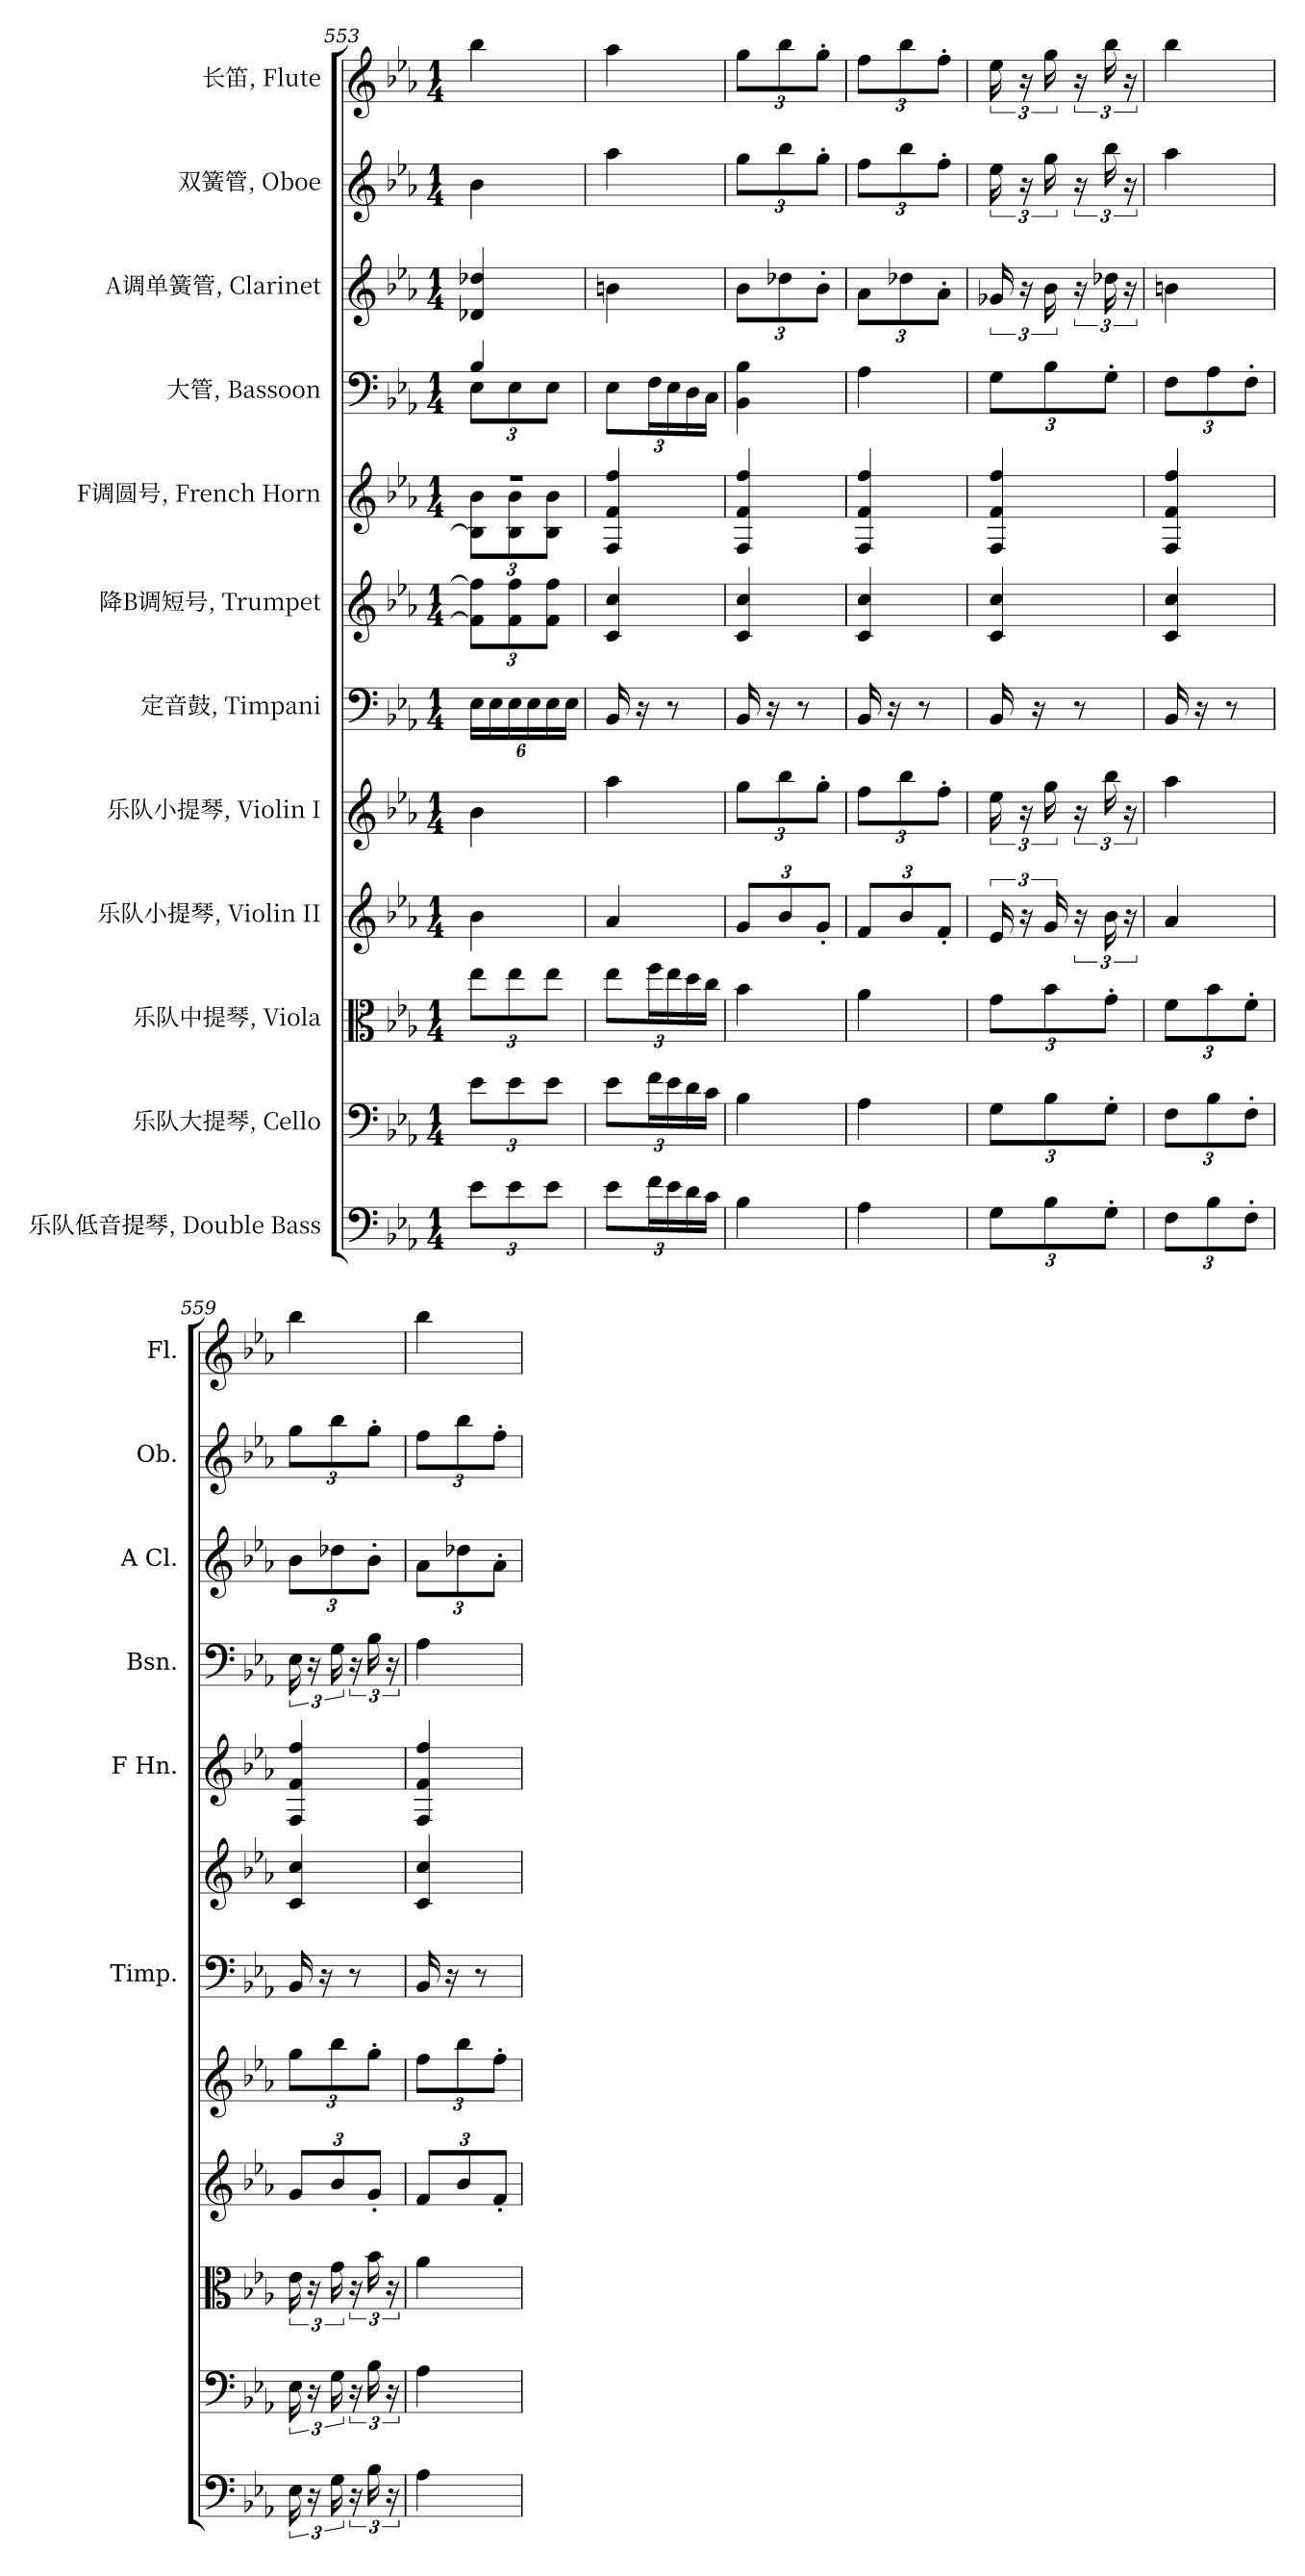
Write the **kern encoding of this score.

**kern	**kern	**kern	**kern	**kern	**kern	**kern	**kern	**kern	**kern	**kern	**kern
*part12	*part11	*part10	*part9	*part8	*part7	*part6	*part5	*part4	*part3	*part2	*part1
*staff12	*staff11	*staff10	*staff9	*staff8	*staff7	*staff6	*staff5	*staff4	*staff3	*staff2	*staff1
*I"乐队低音提琴, Double Bass	*I"乐队大提琴, Cello	*I"乐队中提琴, Viola	*I"乐队小提琴, Violin II	*I"乐队小提琴, Violin I	*I"定音鼓, Timpani	*I"降B调短号, Trumpet	*I"F调圆号, French Horn	*I"大管, Bassoon	*I"A调单簧管, Clarinet	*I"双簧管, Oboe	*I"长笛, Flute
*	*	*	*	*	*I'Timp.	*	*I'F Hn.	*I'Bsn.	*I'A Cl.	*I'Ob.	*I'Fl.
*clefF4	*clefF4	*clefC3	*clefG2	*clefG2	*clefF4	*clefG2	*clefG2	*clefF4	*clefG2	*clefG2	*clefG2
*ITrd7c12	*	*	*	*	*	*ITrd1c2	*ITrd4c7	*	*ITrd2c3	*	*
*k[b-e-a-]	*k[b-e-a-]	*k[b-e-a-]	*k[b-e-a-]	*k[b-e-a-]	*k[b-e-a-]	*k[b-e-a-d-g-]	*k[b-e-a-d-]	*k[b-e-a-]	*k[]	*k[b-e-a-]	*k[b-e-a-]
*M1/4	*M1/4	*M1/4	*M1/4	*M1/4	*M1/4	*M1/4	*M1/4	*M1/4	*M1/4	*M1/4	*M1/4
=553	=553	=553	=553	=553	=553	=553	=553	=553	=553	=553	=553
*	*	*	*	*	*	*	*^	*^	*	*	*
*Xbrackettup	*Xbrackettup	*Xbrackettup	*	*	*Xbrackettup	*Xbrackettup	*	*Xbrackettup	*	*Xbrackettup	*	*	*
12E-\L	12e-\L	12ee-\L	4b-\	4b-\	24E-\LL	12e-\] 12ee-\]L	4r	12E-\] 12e-\L	4B-/	12E-\L	4B-X/ 4b-X/	4b-\	4bb-\
.	.	.	.	.	24E-\	.	.	.	.	.	.	.	.
12E-\	12e-\	12ee-\	.	.	24E-\	12e-\ 12ee-\	.	12E-\ 12e-\	.	12E-\	.	.	.
.	.	.	.	.	24E-\	.	.	.	.	.	.	.	.
12E-\J	12e-\J	12ee-\J	.	.	24E-\	12e-\ 12ee-\J	.	12E-\ 12e-\J	.	12E-\J	.	.	.
.	.	.	.	.	24E-\JJ	.	.	.	.	.	.	.	.
*	*	*	*	*	*	*	*v	*v	*	*	*	*	*
*	*	*	*	*	*	*	*	*v	*v	*	*	*
=554	=554	=554	=554	=554	=554	=554	=554	=554	=554	=554	=554
12E-\L	12e-\L	12ee-\L	4a-/	4aa-\	16BB-/	4B-/ 4b-/	4BB-/ 4B-/ 4b-/	12E-\L	4g#X\	4aa-\	4aa-\
.	.	.	.	.	16r	.	.	.	.	.	.
24F\L	24f\L	24ff\L	.	.	.	.	.	24F\L	.	.	.
24E-\	24e-\	24ee-\	.	.	8r	.	.	24E-\	.	.	.
24D\	24d\	24dd\	.	.	.	.	.	24D\	.	.	.
24C\JJ	24c\JJ	24cc\JJ	.	.	.	.	.	24C\JJ	.	.	.
=555	=555	=555	=555	=555	=555	=555	=555	=555	=555	=555	=555
*	*	*	*Xbrackettup	*Xbrackettup	*	*	*	*	*Xbrackettup	*Xbrackettup	*Xbrackettup
4BB-\	4B-\	4b-\	12g/L	12gg\L	16BB-/	4B-/ 4b-/	4BB-/ 4B-/ 4b-/	4BB-\ 4B-\	12g\L	12gg\L	12gg\L
.	.	.	.	.	16r	.	.	.	.	.	.
.	.	.	12b-/	12bb-\	.	.	.	.	12b-X\	12bb-\	12bb-\
.	.	.	.	.	8r	.	.	.	.	.	.
.	.	.	12g'/J	12gg'\J	.	.	.	.	12g'\J	12gg'\J	12gg'\J
=556	=556	=556	=556	=556	=556	=556	=556	=556	=556	=556	=556
4AA-\	4A-\	4a-\	12f/L	12ff\L	16BB-/	4B-/ 4b-/	4BB-/ 4B-/ 4b-/	4A-\	12f\L	12ff\L	12ff\L
.	.	.	.	.	16r	.	.	.	.	.	.
.	.	.	12b-/	12bb-\	.	.	.	.	12b-X\	12bb-\	12bb-\
.	.	.	.	.	8r	.	.	.	.	.	.
.	.	.	12f'/J	12ff'\J	.	.	.	.	12f'\J	12ff'\J	12ff'\J
!!LO:PB:g=z
=557	=557	=557	=557	=557	=557	=557	=557	=557	=557	=557	=557
*	*	*	*brackettup	*brackettup	*	*	*	*	*brackettup	*brackettup	*brackettup
12GG\L	12G\L	12g\L	24e-/	24ee-\	16BB-/	4B-/ 4b-/	4BB-/ 4B-/ 4b-/	12G\L	24e-X/	24ee-\	24ee-\
.	.	.	24r	24r	.	.	.	.	24r	24r	24r
.	.	.	.	.	16r	.	.	.	.	.	.
12BB-\	12B-\	12b-\	24g/	24gg\	.	.	.	12B-\	24g\	24gg\	24gg\
.	.	.	24r	24r	8r	.	.	.	24r	24r	24r
12GG'\J	12G'\J	12g'\J	24b-\	24bb-\	.	.	.	12G'\J	24b-X\	24bb-\	24bb-\
.	.	.	24r	24r	.	.	.	.	24r	24r	24r
=558	=558	=558	=558	=558	=558	=558	=558	=558	=558	=558	=558
12FF\L	12F\L	12f\L	4a-/	4aa-\	16BB-/	4B-/ 4b-/	4BB-/ 4B-/ 4b-/	12F\L	4g#X\	4aa-\	4bb-\
.	.	.	.	.	16r	.	.	.	.	.	.
12BB-\	12B-\	12b-\	.	.	.	.	.	12A-\	.	.	.
.	.	.	.	.	8r	.	.	.	.	.	.
12FF'\J	12F'\J	12f'\J	.	.	.	.	.	12F'\J	.	.	.
=559	=559	=559	=559	=559	=559	=559	=559	=559	=559	=559	=559
*brackettup	*brackettup	*brackettup	*Xbrackettup	*Xbrackettup	*	*	*	*brackettup	*Xbrackettup	*Xbrackettup	*
24EE-\	24E-\	24e-\	12g/L	12gg\L	16BB-/	4B-/ 4b-/	4BB-/ 4B-/ 4b-/	24E-\	12g\L	12gg\L	4bb-\
24r	24r	24r	.	.	.	.	.	24r	.	.	.
.	.	.	.	.	16r	.	.	.	.	.	.
24GG\	24G\	24g\	12b-/	12bb-\	.	.	.	24G\	12b-X\	12bb-\	.
24r	24r	24r	.	.	8r	.	.	24r	.	.	.
24BB-\	24B-\	24b-\	12g'/J	12gg'\J	.	.	.	24B-\	12g'\J	12gg'\J	.
24r	24r	24r	.	.	.	.	.	24r	.	.	.
=560	=560	=560	=560	=560	=560	=560	=560	=560	=560	=560	=560
4AA-\	4A-\	4a-\	12f/L	12ff\L	16BB-/	4B-/ 4b-/	4BB-/ 4B-/ 4b-/	4A-\	12f\L	12ff\L	4bb-\
.	.	.	.	.	16r	.	.	.	.	.	.
.	.	.	12b-/	12bb-\	.	.	.	.	12b-X\	12bb-\	.
.	.	.	.	.	8r	.	.	.	.	.	.
.	.	.	12f'/J	12ff'\J	.	.	.	.	12f'\J	12ff'\J	.
=	=	=	=	=	=	=	=	=	=	=	=
*-	*-	*-	*-	*-	*-	*-	*-	*-	*-	*-	*-
